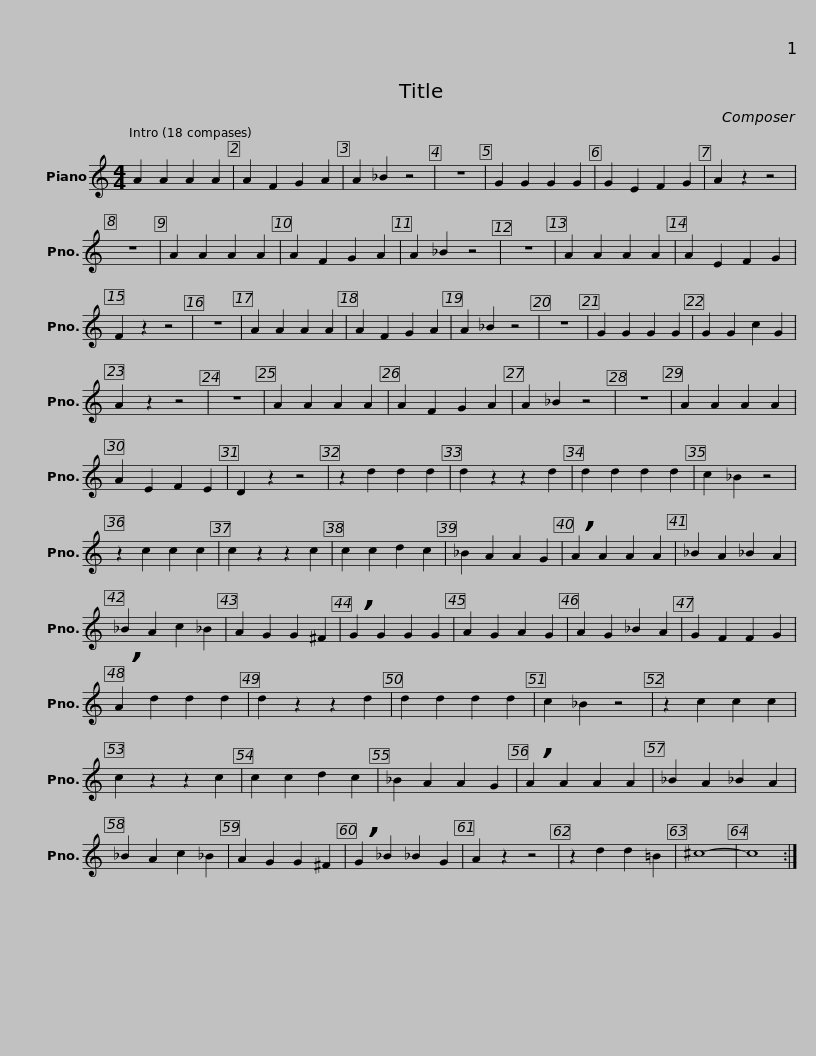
X:1
L:1/8
M:4/4
I:linebreak $
K:C
V:1 treble
V:1
 A2 A2 A2 A2 | A2 F2 G2 A2 | A2 _B2 z4 | z8 | G2 G2 G2 G2 | %5
 G2 E2 F2 G2 | A2 z2 z4 | z8 |$ A2 A2 A2 A2 | A2 F2 G2 A2 | %10
 A2 _B2 z4 | z8 | A2 A2 A2 A2 | A2 E2 F2 G2 | F2 z2 z4 | %15
 z8 |$ A2 A2 A2 A2 | A2 F2 G2 A2 | A2 _B2 z4 | z8 | %20
 G2 G2 G2 G2 | G2 G2 c2 G2 | A2 z2 z4 | z8 |$ A2 A2 A2 A2 | %25
 A2 F2 G2 A2 | A2 _B2 z4 | z8 | A2 A2 A2 A2 | A2 E2 F2 E2 | %30
 D2 z2 z4 |$ z2 d2 d2 d2 | d2 z2 z2 d2 | d2 d2 d2 d2 | c2 _B2 z4 | %35
 z2 c2 c2 c2 | c2 z2 z2 c2 | c2 c2 d2 c2 | _B2 A2 A2 G2 |$ !breath!A2 A2 A2 A2 | %40
 _B2 A2 _B2 A2 | _B2 A2 c2 _B2 | A2 G2 G2 ^F2 | !breath!G2 G2 G2 G2 | A2 G2 A2 G2 | %45
 A2 G2 _B2 A2 | G2 F2 F2 G2 |$ !breath!A2 d2 d2 d2 | d2 z2 z2 d2 | d2 d2 d2 d2 | %50
 c2 _B2 z4 | z2 c2 c2 c2 | c2 z2 z2 c2 | c2 c2 d2 c2 | _B2 A2 A2 G2 |$ %55
 !breath!A2 A2 A2 A2 | _B2 A2 _B2 A2 | _B2 A2 c2 _B2 | A2 G2 G2 ^F2 | !breath!G2 _B2 _B2 G2 | %60
 A2 z2 z4 | z2 d2 d2 =B2 | ^c8- | c8 :| %64
